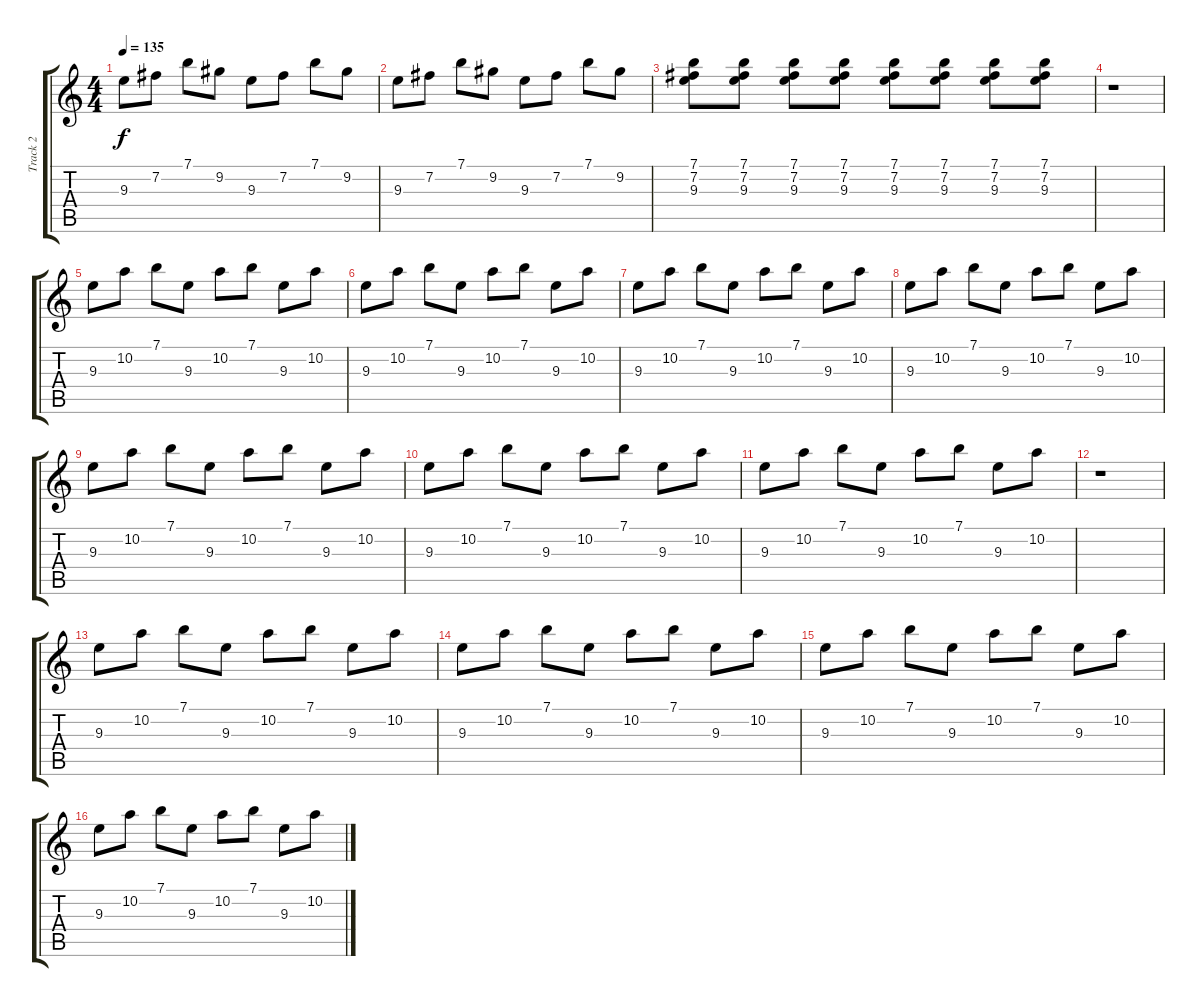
\track ("Track 2" "Track 2") {instrument electricguitarclean}
\staff {score tabs}
\tuning (E4 B3 G3 D3 A2 E2) {hide}
\ts (4 4)
\tempo 135
\clef g2
\ks c
9.3.8{dy f} 7.2.8 7.1.8 9.2.8 9.3.8 7.2.8 7.1.8 9.2.8 |
9.3.8 7.2.8 7.1.8 9.2.8 9.3.8 7.2.8 7.1.8 9.2.8 |
(7.1 7.2 9.3).8 (7.1 7.2 9.3).8 (7.1 7.2 9.3).8 (7.1 7.2 9.3).8 (7.1 7.2 9.3).8 (7.1 7.2 9.3).8 (7.1 7.2 9.3).8 (7.1 7.2 9.3).8 |
r.1 |
9.3.8 10.2.8 7.1.8 9.3.8 10.2.8 7.1.8 9.3.8 10.2.8 |
9.3.8 10.2.8 7.1.8 9.3.8 10.2.8 7.1.8 9.3.8 10.2.8 |
9.3.8 10.2.8 7.1.8 9.3.8 10.2.8 7.1.8 9.3.8 10.2.8 |
9.3.8 10.2.8 7.1.8 9.3.8 10.2.8 7.1.8 9.3.8 10.2.8 |
9.3.8 10.2.8 7.1.8 9.3.8 10.2.8 7.1.8 9.3.8 10.2.8 |
9.3.8 10.2.8 7.1.8 9.3.8 10.2.8 7.1.8 9.3.8 10.2.8 |
9.3.8 10.2.8 7.1.8 9.3.8 10.2.8 7.1.8 9.3.8 10.2.8 |
r.1 |
9.3.8 10.2.8 7.1.8 9.3.8 10.2.8 7.1.8 9.3.8 10.2.8 |
9.3.8 10.2.8 7.1.8 9.3.8 10.2.8 7.1.8 9.3.8 10.2.8 |
9.3.8 10.2.8 7.1.8 9.3.8 10.2.8 7.1.8 9.3.8 10.2.8 |
9.3.8 10.2.8 7.1.8 9.3.8 10.2.8 7.1.8 9.3.8 10.2.8
